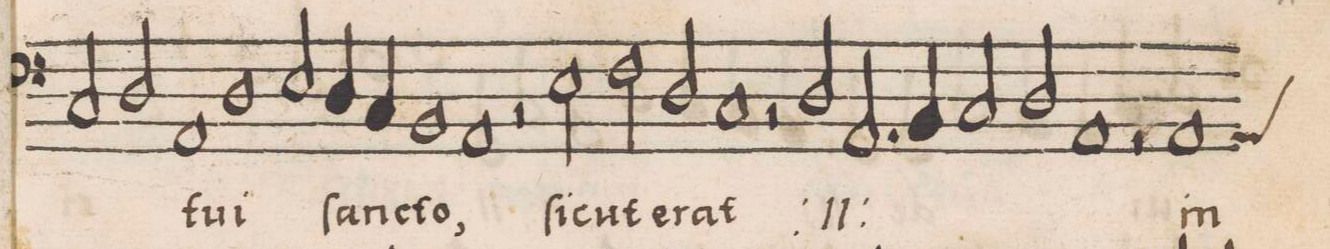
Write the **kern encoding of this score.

**kern	**text	**text
*I"BASSVS	*	*
*clefF4	*	*
*k[]	*	*
*met(C|)	*	*
*M2/1	*	*
2C/	.	.
2D/	.	.
1AA	-tu-	.
=120-	=120-	=120-
1D	-i	.
2E/	ſan-	.
4D/	.	.
4C/	.	.
=121-	=121-	=121-
1BB	-cto,	.
1AA	.	.
=122-	=122-	=122-
2r	.	.
2E\	ſic-	.
2F\	-ut	.
2D/	e-	.
=123-	=123-	=123-
1C	-rat	.
2r	.	.
*	*ij	*
2D/	ſic-	.
=124-	=124-	=124-
2.AA/	-ut	.
4BB/	.	.
2C/	e-	.
2D/	.	.
=125-	=125-	=125-
1AA	-rat	.
*	*Xij	*
2r	.	.
*custos:AA	*	*
1AA/	in	.
=126-	=126-	=126-
*-	*-	*-
